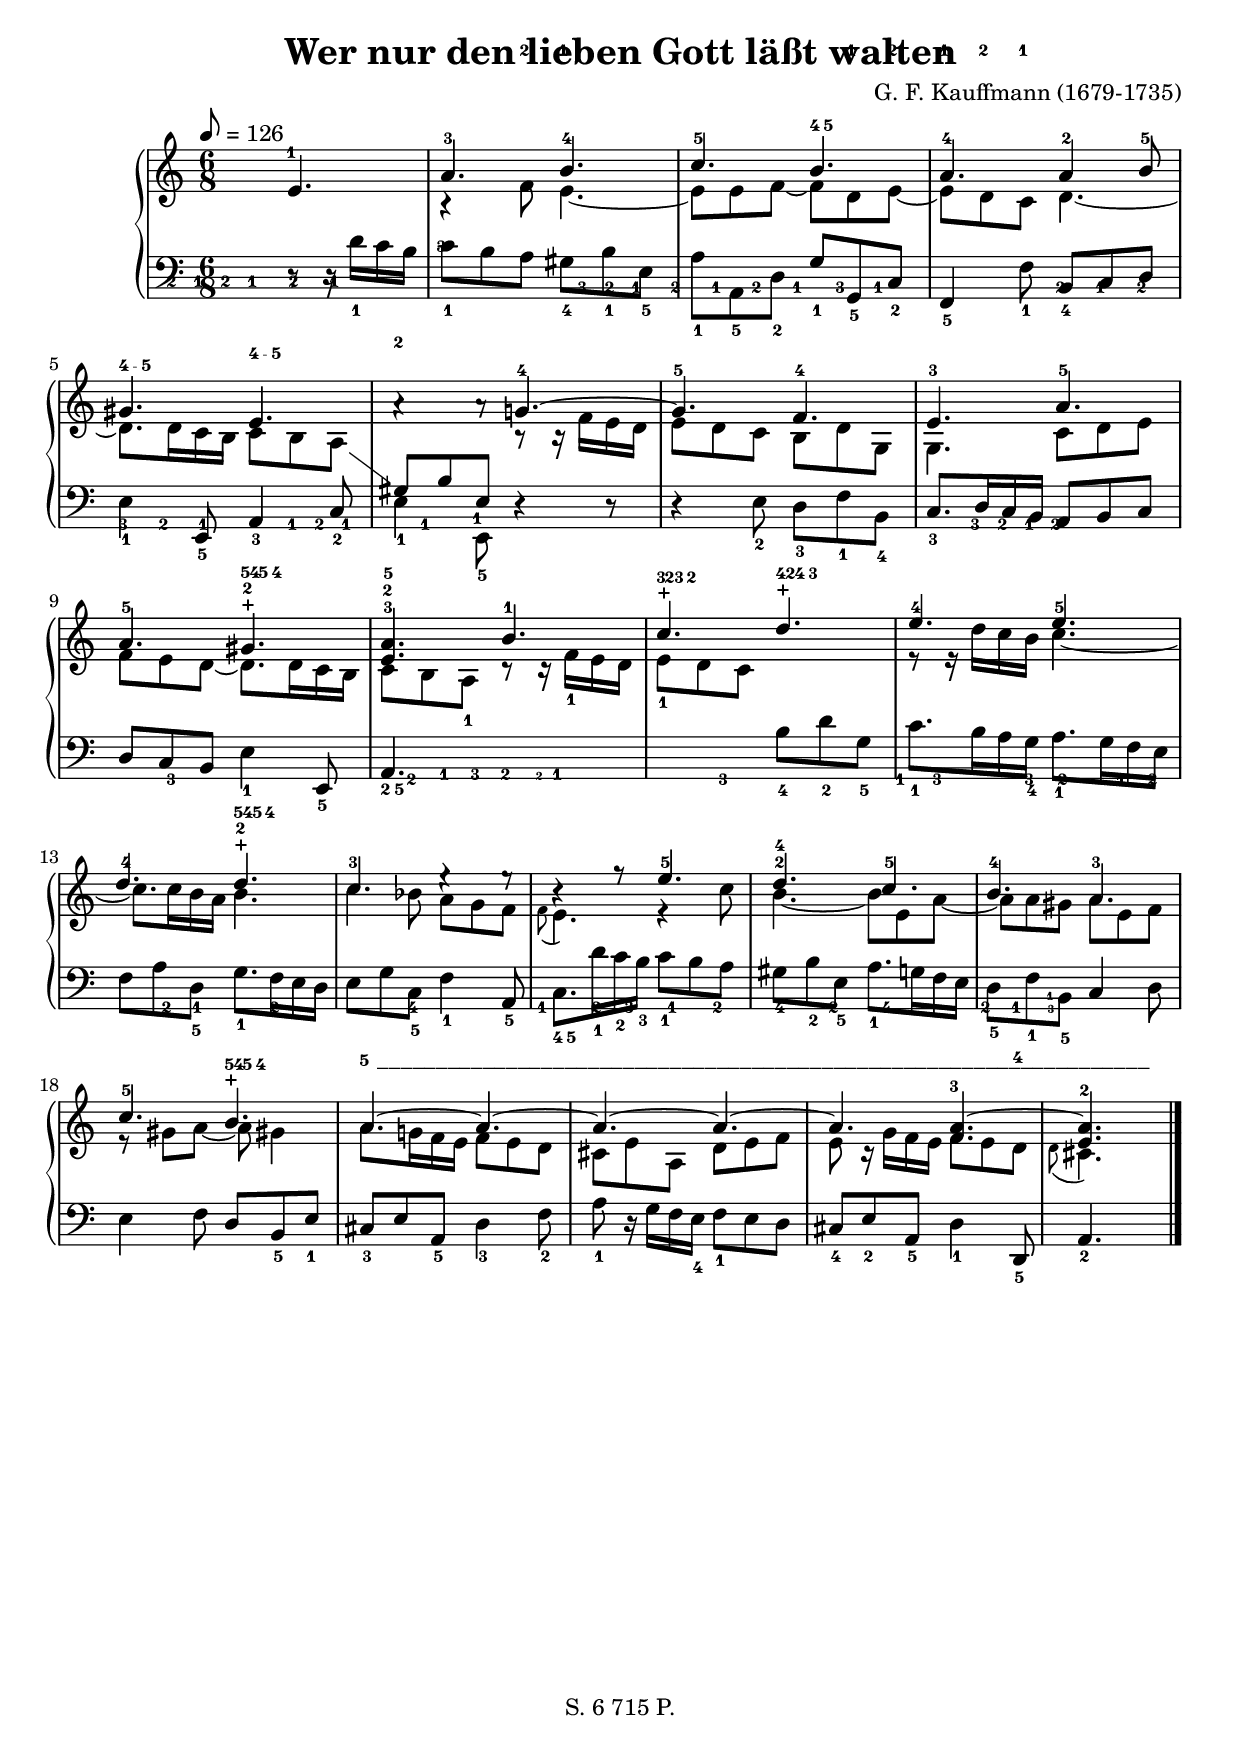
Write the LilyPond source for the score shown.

\version "2.6.3"
\header {
  title = "Wer nur den lieben Gott läßt walten"
  %  subtitle = "(Who just leaves it to dear God)"
  composer = "G. F. Kauffmann (1679-1735)"
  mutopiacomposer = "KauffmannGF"
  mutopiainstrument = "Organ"
  date = "~ 1700"
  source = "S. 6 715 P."
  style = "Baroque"
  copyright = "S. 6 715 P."
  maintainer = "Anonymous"
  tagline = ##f
}

\score { \relative c' {
\new PianoStaff <<
\set PianoStaff.midiInstrument = "church organ"
	\context Staff=haut {
	\tempo 8=126
	\time 6/8
<< {
s4. 
\once \override Fingering
              #'extra-offset = #'(-0.3 . -1.3)
 e4.-1 a4.-3 b-4 c-5 b^\markup { \finger "4 5" } a-4 a4-2 b8-5 gis4.^\markup { \finger "4 - 5" } e^\markup { \finger "4 - 5" }
 a4\rest a8\rest g!4.-4 ~ g-5 f-4 e-3 a-5 a-5 gis-+-2^\markup { \finger "545 4" } < a^5 e^3^2> \bar ":|" b-1
 c-+^\markup { \finger "323 2"} d-+^\markup { \finger "424 3"} e-4 e-5
\once \override Dots #'extra-offset = #'(-1.6 . 0)
\once \override NoteHead #'extra-offset = #'(-0.3 . 0)
\once \override Stem #'extra-offset = #'(-0.3 . 0)
 d-4 d-+^2^\markup { \finger "545 4" } 
\override Staff.NoteCollision
         #'merge-differently-dotted = ##t
                          c-3 e4\rest e8\rest b4\rest r8 e4.-5 d-2-4 
 \once \override Dots #'extra-offset = #'(1.1 . 0.1)
 c-5
 b-4 a-3 c-5 b-+^\markup { \finger "545 4" }
\once \override Fingering
              #'extra-offset = #'(0 . 3)
\once \override TextScript #'padding = #1.5
 a^\markup {\finger "5  __________________________________________________________________"} ~ a ~ a ~ a ~ a < a f > ~  < a e-2> s \bar "|."
} \\
{
\override Fingering
              #'extra-offset = #'(-0.3 . 8.5)
 	\set followVoice = ##t
 s2. r4 f8^2 e4.^1 ~ e8 e f ~ f d^1 e^2 ~ e^1 d^2 c^1 d4. ~ d8. d16^2 c^1 b^2 c8^1 b^2 a^1 \change Staff=bas
\override Fingering
              #'extra-offset = #'(-0.3 . 19)
 \stemUp gis8_2 b^3
\override Fingering
              #'extra-offset = #'(-0.5 . 2)
 e,_1 \set followVoice = ##f  \change Staff=haut
\override Fingering
              #'extra-offset = #'(-0.3 . 8)
\stemDown r8 r16 f'16^3 e^2 d^1 e8^2 d^1 c^2 b^1 d^3 g,^1 g4. c8^2 d^1 e^2 f^3 e^2 d^1 ~ d8. d16^1 c^2 b^1 c8 b^1
\override Fingering
              #'extra-offset = #'(0 . 0)
 a_1 r r16 f'_1 e d
 e8-1 d c
\override Fingering
              #'extra-offset = #'(-0.3 . 8)
 s4. r8 r16 d'16^3 c^2 b^1 c4.^2 ~ c8. c16^3 b a b4. c4 bes8^2
\override Fingering
              #'extra-offset = #'(-0.3 . 8.5)
 a^1 g^3 f^2  \stemDown \appoggiatura f^2  e4.^1
\override Fingering
              #'extra-offset = #'(-0.3 . 8)
 r4 c'8^3 b4. ~ b8  e,^1 a^3 ~ 
 a a^3 gis^2 a e^1 f^2 r gis^2 a^1 ~ a gis!4^2 a8. g!16^4 f e f8 e d^1 cis^2 e^3 a,^1 d^2 e f^4 e^2 r16 g^4 f e f8^\markup {\finger "3"} e^2 d^\markup {\finger "4"}^1 \stemDown \appoggiatura d^3^1 cis4.
}
>>
}




	\context Staff=bas { \clef bass
 s4. r8 r16 d16_1 c b c8_1 b a gis_4 b_1 e,_5 a_1 a,_5 d_2 g_1 g,_5 c_2 f,4_5 f'8_1 b,_4 c d e4_1 e,8_5 a4_3 c8_2
 e4_1 \stemDown e,8_5 \stemNeutral r4 r8 r4 e'8_2 d_3 f_1 b,_4 c8._3 d16 c b a8 b c d c b e4_1 e,8_5 a4._\markup { \finger "2 5"} \bar ":|" s
 s b'8_4 d_2 g,_5 c8._1 b16 a g_4 a8._1 g16 f e f8 a d,_5 g8._1 f16 e d e8 g c,_5 f4_1 a,8_5 c8._\markup { \finger "4 5"} d'16_1 c_2 b_3 c8_1 b a gis8 b_2 e,_5 a8._1 g16 f e
 d8_5 f_1 b,_5 c4 d8 e4 f8 d b_5 e_1 cis_3 e a,_5 d4_3 f8_2 a_1 r16 g f e_4 f8_1 e d cis_4 e_2 a,_5 d4_1 d,8_5 a'4._2 s
}
>>
}
\midi { \tempo 8=112 }
\layout { }
}
